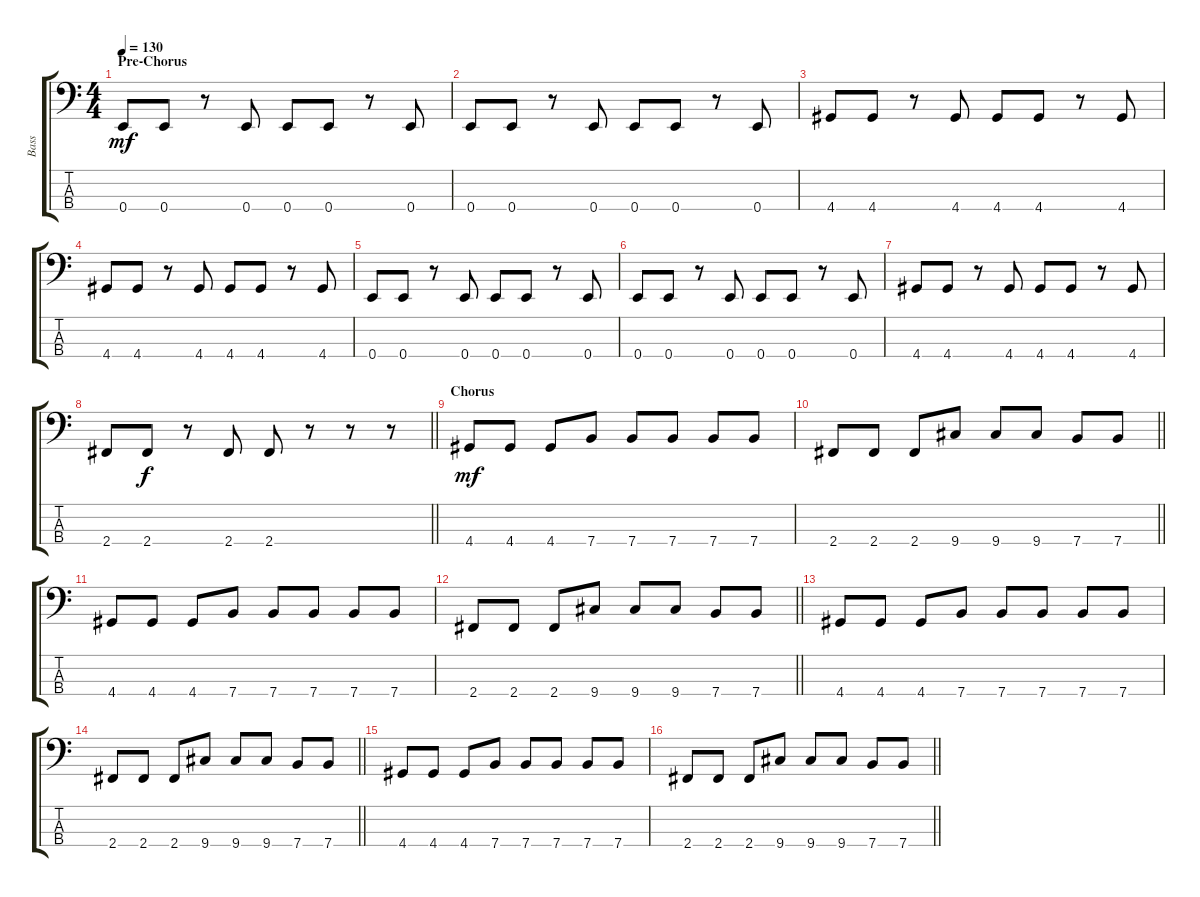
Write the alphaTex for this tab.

\track ("Bass" "Bass") {instrument electricbasspick}
\staff {score tabs}
\tuning (G2 D2 A1 E1) {hide}
\ts (4 4)
\section ("" "Pre-Chorus")
\tempo 130
\clef f4
\ks c
0.4.8{dy mf} 0.4.8 r.8 0.4.8 0.4.8 0.4.8 r.8 0.4.8 |
0.4.8 0.4.8 r.8 0.4.8 0.4.8 0.4.8 r.8 0.4.8 |
4.4.8 4.4.8 r.8 4.4.8 4.4.8 4.4.8 r.8 4.4.8 |
4.4.8 4.4.8 r.8 4.4.8 4.4.8 4.4.8 r.8 4.4.8 |
0.4.8 0.4.8 r.8 0.4.8 0.4.8 0.4.8 r.8 0.4.8 |
0.4.8 0.4.8 r.8 0.4.8 0.4.8 0.4.8 r.8 0.4.8 |
4.4.8 4.4.8 r.8 4.4.8 4.4.8 4.4.8 r.8 4.4.8 |
\barLineRight lightlight
2.4.8 2.4.8{dy f} r.8 2.4.8 2.4.8 r.8 r.8 r.8 |
\section ("" "Chorus")
4.4.8{dy mf} 4.4.8 4.4.8 7.4.8 7.4.8 7.4.8 7.4.8 7.4.8 |
\barLineRight lightlight
2.4.8 2.4.8 2.4.8 9.4.8 9.4.8 9.4.8 7.4.8 7.4.8 |
4.4.8 4.4.8 4.4.8 7.4.8 7.4.8 7.4.8 7.4.8 7.4.8 |
\barLineRight lightlight
2.4.8 2.4.8 2.4.8 9.4.8 9.4.8 9.4.8 7.4.8 7.4.8 |
4.4.8 4.4.8 4.4.8 7.4.8 7.4.8 7.4.8 7.4.8 7.4.8 |
\barLineRight lightlight
2.4.8 2.4.8 2.4.8 9.4.8 9.4.8 9.4.8 7.4.8 7.4.8 |
4.4.8 4.4.8 4.4.8 7.4.8 7.4.8 7.4.8 7.4.8 7.4.8 |
\barLineRight lightlight
2.4.8 2.4.8 2.4.8 9.4.8 9.4.8 9.4.8 7.4.8 7.4.8
